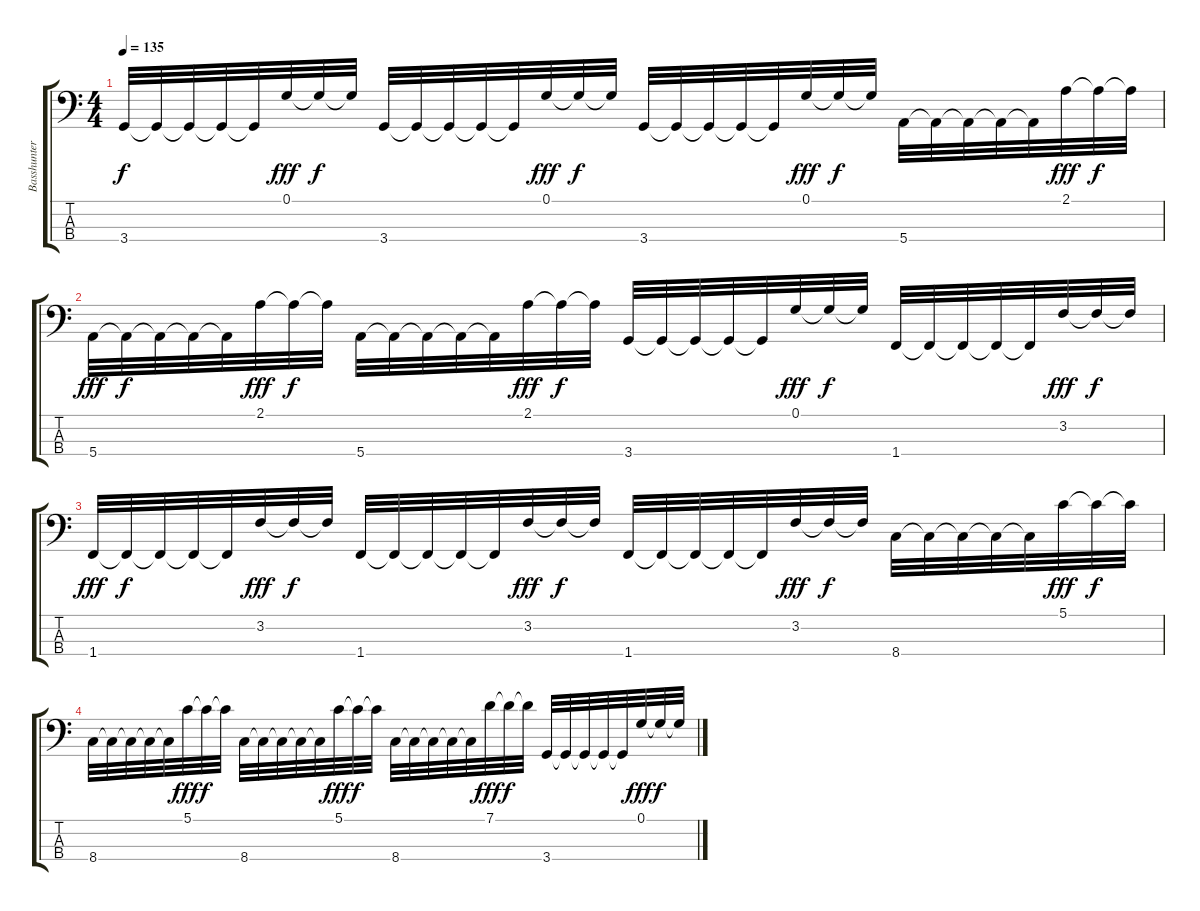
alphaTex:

\track ("Basshunter" "Basshunter") {instrument electricbassfinger}
\staff {score tabs}
\tuning (G2 D2 A1 E1) {hide}
\ts (4 4)
\tempo 135
\clef f4
\ks c
3.4.32{dy f} 3.4{t}.32 3.4{t}.32 3.4{t}.32 3.4{t}.32 0.1.32{dy fff} 0.1{t}.32{dy f} 0.1{t}.32 3.4.32 3.4{t}.32 3.4{t}.32 3.4{t}.32 3.4{t}.32 0.1.32{dy fff} 0.1{t}.32{dy f} 0.1{t}.32 3.4.32 3.4{t}.32 3.4{t}.32 3.4{t}.32 3.4{t}.32 0.1.32{dy fff} 0.1{t}.32{dy f} 0.1{t}.32 5.4.32 5.4{t}.32 5.4{t}.32 5.4{t}.32 5.4{t}.32 2.1.32{dy fff} 2.1{t}.32{dy f} 2.1{t}.32 |
5.4.32{dy fff} 5.4{t}.32{dy f} 5.4{t}.32 5.4{t}.32 5.4{t}.32 2.1.32{dy fff} 2.1{t}.32{dy f} 2.1{t}.32 5.4.32 5.4{t}.32 5.4{t}.32 5.4{t}.32 5.4{t}.32 2.1.32{dy fff} 2.1{t}.32{dy f} 2.1{t}.32 3.4.32 3.4{t}.32 3.4{t}.32 3.4{t}.32 3.4{t}.32 0.1.32{dy fff} 0.1{t}.32{dy f} 0.1{t}.32 1.4.32 1.4{t}.32 1.4{t}.32 1.4{t}.32 1.4{t}.32 3.2.32{dy fff} 3.2{t}.32{dy f} 3.2{t}.32 |
1.4.32{dy fff} 1.4{t}.32{dy f} 1.4{t}.32 1.4{t}.32 1.4{t}.32 3.2.32{dy fff} 3.2{t}.32{dy f} 3.2{t}.32 1.4.32 1.4{t}.32 1.4{t}.32 1.4{t}.32 1.4{t}.32 3.2.32{dy fff} 3.2{t}.32{dy f} 3.2{t}.32 1.4.32 1.4{t}.32 1.4{t}.32 1.4{t}.32 1.4{t}.32 3.2.32{dy fff} 3.2{t}.32{dy f} 3.2{t}.32 8.4.32 8.4{t}.32 8.4{t}.32 8.4{t}.32 8.4{t}.32 5.1.32{dy fff} 5.1{t}.32{dy f} 5.1{t}.32 |
8.4.32 8.4{t}.32 8.4{t}.32 8.4{t}.32 8.4{t}.32 5.1.32{dy fff} 5.1{t}.32{dy f} 5.1{t}.32 8.4.32 8.4{t}.32 8.4{t}.32 8.4{t}.32 8.4{t}.32 5.1.32{dy fff} 5.1{t}.32{dy f} 5.1{t}.32 8.4.32 8.4{t}.32 8.4{t}.32 8.4{t}.32 8.4{t}.32 7.1.32{dy fff} 7.1{t}.32{dy f} 7.1{t}.32 3.4.32 3.4{t}.32 3.4{t}.32 3.4{t}.32 3.4{t}.32 0.1.32{dy fff} 0.1{t}.32{dy f} 0.1{t}.32
